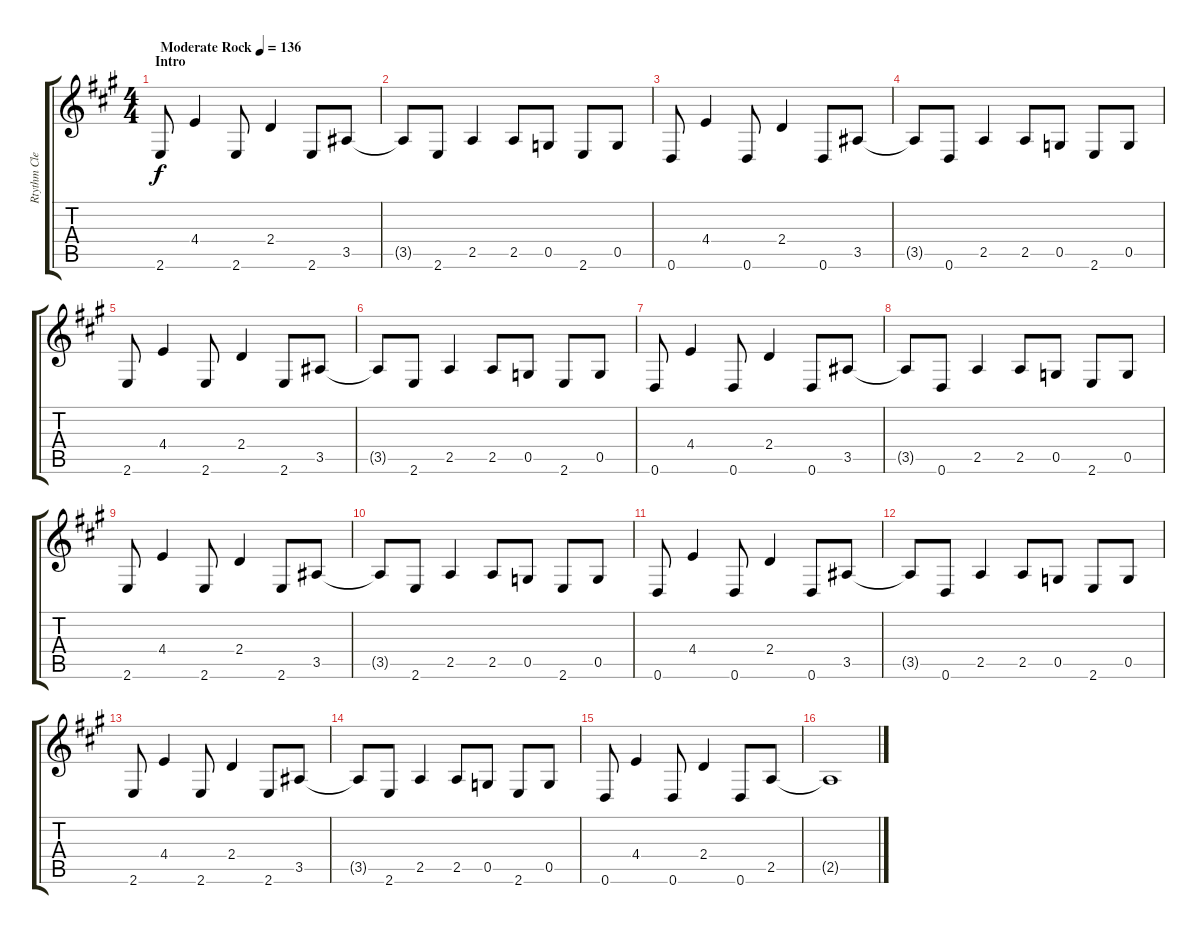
\track ("Rtythm Clean" "Rtythm Cle") {instrument electricguitarclean}
\staff {score tabs}
\tuning (D4 A3 F3 C3 G2 D2) {hide}
\ts (4 4)
\section ("" "Intro")
\tempo (136 "Moderate Rock")
\clef g2
\ks a
2.6.8{dy f instrument electricguitarclean} 4.4.4 2.6.8 2.4.4 2.6.8 3.5.8 |
3.5{t}.8 2.6.8 2.5.4 2.5.8 0.5.8 2.6.8 0.5.8 |
0.6.8 4.4.4 0.6.8 2.4.4 0.6.8 3.5.8 |
3.5{t}.8 0.6.8 2.5.4 2.5.8 0.5.8 2.6.8 0.5.8 |
2.6.8 4.4.4 2.6.8 2.4.4 2.6.8 3.5.8 |
3.5{t}.8 2.6.8 2.5.4 2.5.8 0.5.8 2.6.8 0.5.8 |
0.6.8 4.4.4 0.6.8 2.4.4 0.6.8 3.5.8 |
3.5{t}.8 0.6.8 2.5.4 2.5.8 0.5.8 2.6.8 0.5.8 |
2.6.8 4.4.4 2.6.8 2.4.4 2.6.8 3.5.8 |
3.5{t}.8 2.6.8 2.5.4 2.5.8 0.5.8 2.6.8 0.5.8 |
0.6.8 4.4.4 0.6.8 2.4.4 0.6.8 3.5.8 |
3.5{t}.8 0.6.8 2.5.4 2.5.8 0.5.8 2.6.8 0.5.8 |
2.6.8 4.4.4 2.6.8 2.4.4 2.6.8 3.5.8 |
3.5{t}.8 2.6.8 2.5.4 2.5.8 0.5.8 2.6.8 0.5.8 |
0.6.8 4.4.4 0.6.8 2.4.4 0.6.8 2.5.8 |
2.5{t}.1
